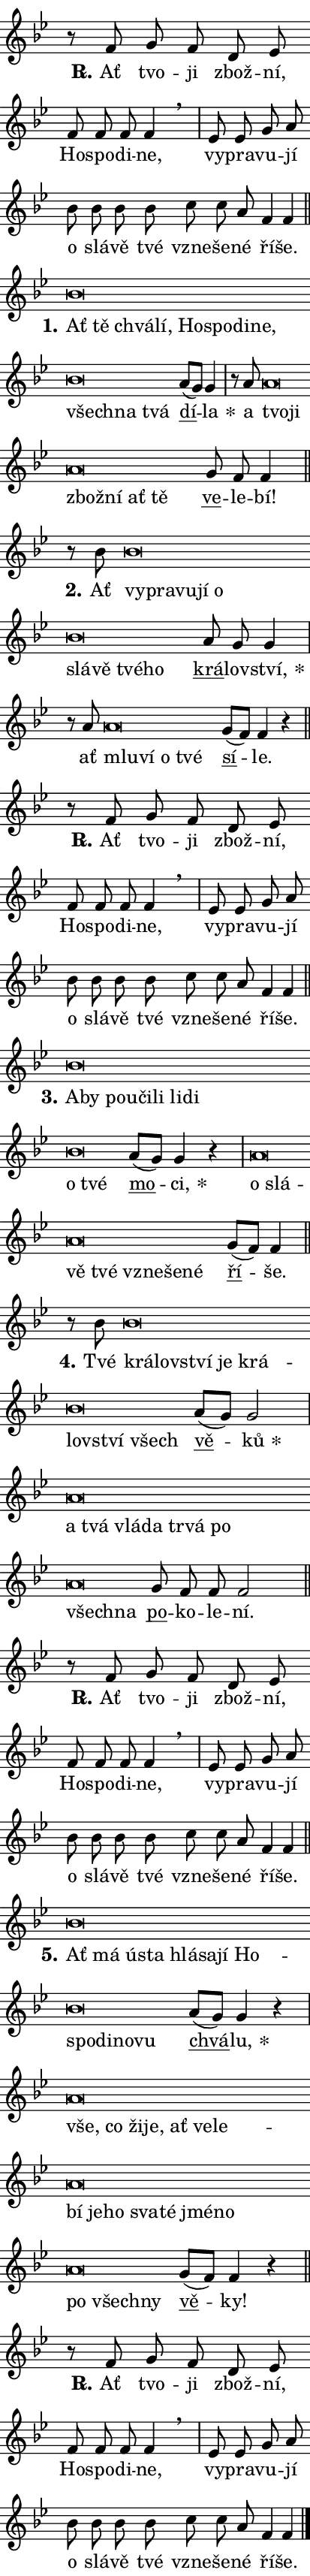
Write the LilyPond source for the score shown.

\version "2.22.1"
\header { tagline = "" }
\paper {
  indent = 0\cm
  top-margin = 0\cm
  right-margin = 0\cm
  bottom-margin = 0\cm
  left-margin = 0\cm
  paper-width = 7\cm
  page-breaking = #ly:one-page-breaking
  system-system-spacing.basic-distance = #11
  score-system-spacing.basic-distance = #11
  ragged-last = ##f
}


%% Author: Thomas Morley
%% https://lists.gnu.org/archive/html/lilypond-user/2020-05/msg00002.html
#(define (line-position grob)
"Returns position of @var[grob} in current system:
   @code{'start}, if at first time-step
   @code{'end}, if at last time-step
   @code{'middle} otherwise
"
  (let* ((col (ly:item-get-column grob))
         (ln (ly:grob-object col 'left-neighbor))
         (rn (ly:grob-object col 'right-neighbor))
         (col-to-check-left (if (ly:grob? ln) ln col))
         (col-to-check-right (if (ly:grob? rn) rn col))
         (break-dir-left
           (and
             (ly:grob-property col-to-check-left 'non-musical #f)
             (ly:item-break-dir col-to-check-left)))
         (break-dir-right
           (and
             (ly:grob-property col-to-check-right 'non-musical #f)
             (ly:item-break-dir col-to-check-right))))
        (cond ((eqv? 1 break-dir-left) 'start)
              ((eqv? -1 break-dir-right) 'end)
              (else 'middle))))

#(define (tranparent-at-line-position vctor)
  (lambda (grob)
  "Relying on @code{line-position} select the relevant enry from @var{vctor}.
Used to determine transparency,"
    (case (line-position grob)
      ((end) (not (vector-ref vctor 0)))
      ((middle) (not (vector-ref vctor 1)))
      ((start) (not (vector-ref vctor 2))))))

noteHeadBreakVisibility =
#(define-music-function (break-visibility)(vector?)
"Makes @code{NoteHead}s transparent relying on @var{break-visibility}"
#{
  \override NoteHead.transparent =
    #(tranparent-at-line-position break-visibility)
#})

#(define delete-ledgers-for-transparent-note-heads
  (lambda (grob)
    "Reads whether a @code{NoteHead} is transparent.
If so this @code{NoteHead} is removed from @code{'note-heads} from
@var{grob}, which is supposed to be @code{LedgerLineSpanner}.
As a result ledgers are not printed for this @code{NoteHead}"
    (let* ((nhds-array (ly:grob-object grob 'note-heads))
           (nhds-list
             (if (ly:grob-array? nhds-array)
                 (ly:grob-array->list nhds-array)
                 '()))
           ;; Relies on the transparent-property being done before
           ;; Staff.LedgerLineSpanner.after-line-breaking is executed.
           ;; This is fragile ...
           (to-keep
             (remove
               (lambda (nhd)
                 (ly:grob-property nhd 'transparent #f))
               nhds-list)))
      ;; TODO find a better method to iterate over grob-arrays, similiar
      ;; to filter/remove etc for lists
      ;; For now rebuilt from scratch
      (set! (ly:grob-object grob 'note-heads)  '())
      (for-each
        (lambda (nhd)
          (ly:pointer-group-interface::add-grob grob 'note-heads nhd))
        to-keep))))

hideNotes = {
  \noteHeadBreakVisibility #begin-of-line-visible
}
unHideNotes = {
  \noteHeadBreakVisibility #all-visible
}

% work-around for resetting accidentals
% https://lilypond.org/doc/v2.23/Documentation/notation/displaying-rhythms#unmetered-music
cadenzaMeasure = {
  \cadenzaOff
  \partial 1024 s1024
  \cadenzaOn
}

#(define-markup-command (accent layout props text) (markup?)
  "Underline accented syllable"
  (interpret-markup layout props
    #{\markup \override #'(offset . 4.3) \underline { #text }#}))

responsum = \markup \concat {
  "R" \hspace #-1.05 \path #0.1 #'((moveto 0 0.07) (lineto 0.9 0.8)) \hspace #0.05 "."
}

\layout {
    \context {
        \Staff
        \remove "Time_signature_engraver"
        \override LedgerLineSpanner.after-line-breaking = #delete-ledgers-for-transparent-note-heads
    }
    \context {
        \Voice {
            \override NoteHead.output-attributes = #'((class . "notehead"))
            \override Hairpin.height = #0.55
        }
    }
    \context {
        \Lyrics {
            \override StanzaNumber.output-attributes = #'((class . "stanzanumber"))
            \override LyricSpace.minimum-distance = #0.9
            \override LyricText.font-name = #"TeX Gyre Schola"
            \override LyricText.font-size = 1
            \override StanzaNumber.font-name = #"TeX Gyre Schola Bold"
            \override StanzaNumber.font-size = 1
        }
    }
}

% magnetic-lyrics.ily
%
%   written by
%     Jean Abou Samra <jean@abou-samra.fr>
%     Werner Lemberg <wl@gnu.org>
%
%   adapted by
%     Jiri Hon <jiri.hon@gmail.com>
%
% Version 2022-Apr-15

% https://www.mail-archive.com/lilypond-user@gnu.org/msg149350.html

#(define (Left_hyphen_pointer_engraver context)
   "Collect syllable-hyphen-syllable occurrences in lyrics and store
them in properties.  This engraver only looks to the left.  For
example, if the lyrics input is @code{foo -- bar}, it does the
following.

@itemize @bullet
@item
Set the @code{text} property of the @code{LyricHyphen} grob between
@q{foo} and @q{bar} to @code{foo}.

@item
Set the @code{left-hyphen} property of the @code{LyricText} grob with
text @q{foo} to the @code{LyricHyphen} grob between @q{foo} and
@q{bar}.
@end itemize

Use this auxiliary engraver in combination with the
@code{lyric-@/text::@/apply-@/magnetic-@/offset!} hook."
   (let ((hyphen #f)
         (text #f))
     (make-engraver
      (acknowledgers
       ((lyric-syllable-interface engraver grob source-engraver)
        (set! text grob)))
      (end-acknowledgers
       ((lyric-hyphen-interface engraver grob source-engraver)
        ;(when (not (grob::has-interface grob 'lyric-space-interface))
          (set! hyphen grob)));)
      ((stop-translation-timestep engraver)
       (when (and text hyphen)
         (ly:grob-set-object! text 'left-hyphen hyphen))
       (set! text #f)
       (set! hyphen #f)))))

#(define (lyric-text::apply-magnetic-offset! grob)
   "If the space between two syllables is less than the value in
property @code{LyricText@/.details@/.squash-threshold}, move the right
syllable to the left so that it gets concatenated with the left
syllable.

Use this function as a hook for
@code{LyricText@/.after-@/line-@/breaking} if the
@code{Left_@/hyphen_@/pointer_@/engraver} is active."
   (let ((hyphen (ly:grob-object grob 'left-hyphen #f)))
     (when hyphen
       (let ((left-text (ly:spanner-bound hyphen LEFT)))
         (when (grob::has-interface left-text 'lyric-syllable-interface)
           (let* ((common (ly:grob-common-refpoint grob left-text X))
                  (this-x-ext (ly:grob-extent grob common X))
                  (left-x-ext
                   (begin
                     ;; Trigger magnetism for left-text.
                     (ly:grob-property left-text 'after-line-breaking)
                     (ly:grob-extent left-text common X)))
                  ;; `delta` is the gap width between two syllables.
                  (delta (- (interval-start this-x-ext)
                            (interval-end left-x-ext)))
                  (details (ly:grob-property grob 'details))
                  (threshold (assoc-get 'squash-threshold details 0.2)))
             (when (< delta threshold)
               (let* (;; We have to manipulate the input text so that
                      ;; ligatures crossing syllable boundaries are not
                      ;; disabled.  For languages based on the Latin
                      ;; script this is essentially a beautification.
                      ;; However, for non-Western scripts it can be a
                      ;; necessity.
                      (lt (ly:grob-property left-text 'text))
                      (rt (ly:grob-property grob 'text))
                      (is-space (grob::has-interface hyphen 'lyric-space-interface))
                      (space (if is-space " " ""))
                      (space-markup (grob-interpret-markup grob " "))
                      (space-size (interval-length (ly:stencil-extent space-markup X)))
                      (extra-delta (if is-space space-size 0))
                      ;; Append new syllable.
                      (ltrt-space (if (and (string? lt) (string? rt))
                                (string-append lt space rt)
                                (make-concat-markup (list lt space rt))))
                      ;; Right-align `ltrt` to the right side.
                      (ltrt-space-markup (grob-interpret-markup
                               grob
                               (make-translate-markup
                                (cons (interval-length this-x-ext) 0)
                                (make-right-align-markup ltrt-space)))))
                 (begin
                   ;; Don't print `left-text`.
                   (ly:grob-set-property! left-text 'stencil #f)
                   ;; Set text and stencil (which holds all collected
                   ;; syllables so far) and shift it to the left.
                   (ly:grob-set-property! grob 'text ltrt-space)
                   (ly:grob-set-property! grob 'stencil ltrt-space-markup)
                   (ly:grob-translate-axis! grob (- (- delta extra-delta)) X))))))))))


#(define (lyric-hyphen::displace-bounds-first grob)
   ;; Make very sure this callback isn't triggered too early.
   (let ((left (ly:spanner-bound grob LEFT))
         (right (ly:spanner-bound grob RIGHT)))
     (ly:grob-property left 'after-line-breaking)
     (ly:grob-property right 'after-line-breaking)
     (ly:lyric-hyphen::print grob)))

squashThreshold = #0.4

\layout {
  \context {
    \Lyrics
    \consists #Left_hyphen_pointer_engraver
    \override LyricText.after-line-breaking =
      #lyric-text::apply-magnetic-offset!
    \override LyricHyphen.stencil = #lyric-hyphen::displace-bounds-first
    \override LyricText.details.squash-threshold = \squashThreshold
    \override LyricHyphen.minimum-distance = 0
    \override LyricHyphen.minimum-length = \squashThreshold
  }
}

squash = \override LyricText.details.squash-threshold = 9999
unSquash = \override LyricText.details.squash-threshold = \squashThreshold

left = \override LyricText.self-alignment-X = #LEFT
unLeft = \revert LyricText.self-alignment-X

starOffset = #(lambda (grob) 
                (let ((x_offset (ly:self-alignment-interface::aligned-on-x-parent grob)))
                  (if (= x_offset 0) 0 (+ x_offset 1.2))))

star = #(define-music-function (syllable)(string?)
"Append star separator at the end of a syllable"
#{
  \once \override LyricText.X-offset = #starOffset
  \lyricmode { \markup {
    #syllable
    \override #'((font-name . "TeX Gyre Schola Bold")) \hspace #0.2 \lower #0.65 \larger "*"
  } }
#})

starAccent = #(define-music-function (syllable)(string?)
"Append star separator at the end of a syllable and make accent"
#{
  \once \override LyricText.X-offset = #starOffset
  \lyricmode { \markup {
    \accent #syllable
    \override #'((font-name . "TeX Gyre Schola Bold")) \hspace #0.2 \lower #0.65 \larger "*"
  } }
#})

breath = #(define-music-function (syllable)(string?)
"Append breathing indicator at the end of a syllable"
#{
  \lyricmode { \markup { #syllable "+" } }
#})

optionalBreath = #(define-music-function (syllable)(string?)
"Append optional breathing indicator at the end of a syllable"
#{
  \lyricmode { \markup { #syllable "(+)" } }
#})


\score {
    <<
        \new Voice = "melody" { \cadenzaOn \key bes \major \relative { r8 f' g f d es \bar "" f f f f4 \breathe \cadenzaMeasure \bar "|" es8 es \bar "" g a \bar "" bes bes \bar "" bes bes \bar "" c c a f4 f \cadenzaMeasure \bar "||" \break }
\relative { bes'\breve*1/16 \hideNotes \breve*1/16 \bar "" \breve*1/16 \bar "" \breve*1/16 \bar "" \breve*1/16 \bar "" \breve*1/16 \bar "" \breve*1/16 \bar "" \breve*1/16 \bar "" \breve*1/16 \bar "" \breve*1/16 \breve*1/16 \bar "" \unHideNotes \bar "" a8[( g)] g4 \cadenzaMeasure \bar "|" r8 a8 a\breve*1/16 \hideNotes \breve*1/16 \bar "" \breve*1/16 \bar "" \breve*1/16 \bar "" \breve*1/16 \breve*1/16 \bar "" \unHideNotes \bar "" g8 f f4 \cadenzaMeasure \bar "||" \break }
\relative { r8 bes'8 bes\breve*1/16 \hideNotes \breve*1/16 \bar "" \breve*1/16 \bar "" \breve*1/16 \bar "" \breve*1/16 \bar "" \breve*1/16 \bar "" \breve*1/16 \bar "" \breve*1/16 \breve*1/16 \bar "" \unHideNotes \bar "" a8 g g4 \cadenzaMeasure \bar "|" r8 a8 a\breve*1/16 \hideNotes \breve*1/16 \bar "" \breve*1/16 \breve*1/16 \bar "" \unHideNotes \bar "" g8[( f)] f4 r \cadenzaMeasure \bar "||" \break }
\relative { r8 f' g f d es \bar "" f f f f4 \breathe \cadenzaMeasure \bar "|" es8 es \bar "" g a \bar "" bes bes \bar "" bes bes \bar "" c c a f4 f \cadenzaMeasure \bar "||" \break }
\relative { bes'\breve*1/16 \hideNotes \breve*1/16 \bar "" \breve*1/16 \bar "" \breve*1/16 \bar "" \breve*1/16 \bar "" \breve*1/16 \bar "" \breve*1/16 \bar "" \breve*1/16 \bar "" \breve*1/16 \breve*1/16 \bar "" \unHideNotes \bar "" a8[( g)] g4 r \cadenzaMeasure \bar "|" a\breve*1/16 \hideNotes \breve*1/16 \bar "" \breve*1/16 \bar "" \breve*1/16 \bar "" \breve*1/16 \bar "" \breve*1/16 \breve*1/16 \bar "" \unHideNotes \bar "" g8[( f)] f4 \cadenzaMeasure \bar "||" \break }
\relative { r8 bes'8 bes\breve*1/16 \hideNotes \breve*1/16 \bar "" \breve*1/16 \bar "" \breve*1/16 \bar "" \breve*1/16 \bar "" \breve*1/16 \bar "" \breve*1/16 \breve*1/16 \bar "" \unHideNotes \bar "" a8[( g)] g2 \cadenzaMeasure \bar "|" a\breve*1/16 \hideNotes \breve*1/16 \bar "" \breve*1/16 \bar "" \breve*1/16 \bar "" \breve*1/16 \bar "" \breve*1/16 \bar "" \breve*1/16 \bar "" \breve*1/16 \breve*1/16 \bar "" \unHideNotes \bar "" g8 f f f2 \cadenzaMeasure \bar "||" \break }
\relative { r8 f' g f d es \bar "" f f f f4 \breathe \cadenzaMeasure \bar "|" es8 es \bar "" g a \bar "" bes bes \bar "" bes bes \bar "" c c a f4 f \cadenzaMeasure \bar "||" \break }
\relative { bes'\breve*1/16 \hideNotes \breve*1/16 \bar "" \breve*1/16 \bar "" \breve*1/16 \bar "" \breve*1/16 \bar "" \breve*1/16 \bar "" \breve*1/16 \bar "" \breve*1/16 \bar "" \breve*1/16 \bar "" \breve*1/16 \bar "" \breve*1/16 \breve*1/16 \bar "" \unHideNotes \bar "" a8[( g)] g4 r \cadenzaMeasure \bar "|" a\breve*1/16 \hideNotes \breve*1/16 \bar "" \breve*1/16 \bar "" \breve*1/16 \bar "" \breve*1/16 \bar "" \breve*1/16 \bar "" \breve*1/16 \bar "" \breve*1/16 \bar "" \breve*1/16 \bar "" \breve*1/16 \bar "" \breve*1/16 \bar "" \breve*1/16 \bar "" \breve*1/16 \bar "" \breve*1/16 \bar "" \breve*1/16 \bar "" \breve*1/16 \breve*1/16 \bar "" \unHideNotes \bar "" g8[( f)] f4 r \cadenzaMeasure \bar "||" \break }
\relative { r8 f' g f d es \bar "" f f f f4 \breathe \cadenzaMeasure \bar "|" es8 es \bar "" g a \bar "" bes bes \bar "" bes bes \bar "" c c a f4 f \cadenzaMeasure \bar "||" \break } \bar "|." }
        \new Lyrics \lyricsto "melody" { \lyricmode { \set stanza = \responsum
Ať tvo -- ji zbož -- ní, Ho -- spo -- di -- ne, vy -- pra -- vu -- jí o slá -- vě tvé vzne -- še -- né ří -- še.
\set stanza = "1."
\left Ať \squash tě chvá -- lí, Ho -- spo -- di -- ne, všech -- na tvá \unLeft \unSquash \markup \accent dí -- \star la a \left tvo -- \squash ji zbož -- ní ať tě \unLeft \unSquash \markup \accent ve -- le -- bí!
\set stanza = "2."
Ať \left vy -- \squash pra -- vu -- jí o slá -- vě tvé -- ho \unLeft \unSquash \markup \accent krá -- lov -- \star ství, ať \left mlu -- \squash ví o tvé \unLeft \unSquash \markup \accent sí -- le.
\set stanza = \responsum
Ať tvo -- ji zbož -- ní, Ho -- spo -- di -- ne, vy -- pra -- vu -- jí o slá -- vě tvé vzne -- še -- né ří -- še.
\set stanza = "3."
\left A -- \squash by po -- u -- či -- li li -- di o tvé \unLeft \unSquash \markup \accent mo -- \star ci, \left o \squash slá -- vě tvé vzne -- še -- né \unLeft \unSquash \markup \accent ří -- še.
\set stanza = "4."
Tvé \left krá -- \squash lov -- ství je krá -- lov -- ství všech \unLeft \unSquash \markup \accent vě -- \star ků \left a \squash tvá vlá -- da tr -- vá po všech -- na \unLeft \unSquash \markup \accent po -- ko -- le -- ní.
\set stanza = \responsum
Ať tvo -- ji zbož -- ní, Ho -- spo -- di -- ne, vy -- pra -- vu -- jí o slá -- vě tvé vzne -- še -- né ří -- še.
\set stanza = "5."
\left Ať \squash má ú -- sta hlá -- sa -- jí Ho -- spo -- di -- no -- vu \unLeft \unSquash \markup \accent chvá -- \star lu, \left vše, \squash co ži -- je, ať ve -- le -- bí je -- ho sva -- té jmé -- no po všech -- ny \unLeft \unSquash \markup \accent vě -- ky!
\set stanza = \responsum
Ať tvo -- ji zbož -- ní, Ho -- spo -- di -- ne, vy -- pra -- vu -- jí o slá -- vě tvé vzne -- še -- né ří -- še. } }
    >>
    \layout {}
}
